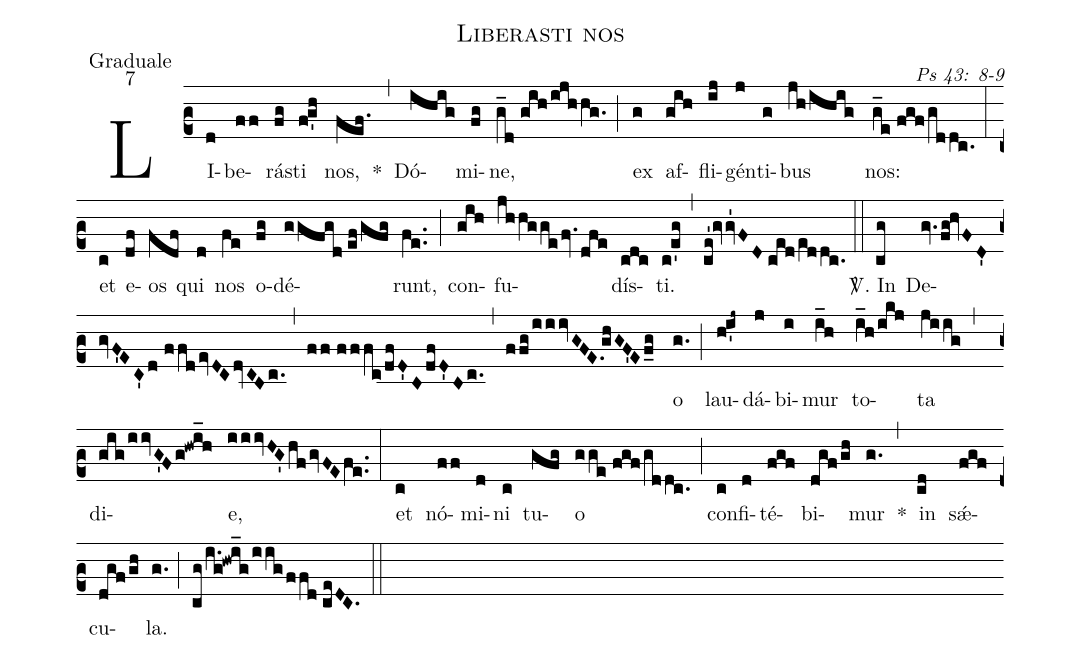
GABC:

name: Liberasti nos;
office-part: Graduale;
mode: 7;
commentary: Ps 43: 8-9;
%%
(c2) LI(d)be(ff)rás(fg)ti(fg'h) nos,(fef.) *(,) Dó(ihig)mi(fg)ne,(g_d//gih/ijhhg.) (;) ex(g) af(gih)fli(ij)gén(j)ti(g)bus(jh/ihig) nos:(g_e//fgf/gddc.) (:)
et(c) e(df)os(fdf) qui(d) nos(fe) o(fg)dé(ggfgd//ef/gfg)runt,(fe..) (;) con(gih)fu(jhhggefv.dfe)dís(cdc)ti.(c!e'g) (,) (ce'!gvgv'1FD//ced/e[ll:1]ddc.) (::)
<sp>V/</sp>. In(cg) De(gv.fg!hvFD'gvF'EC'd//ffdevDCdv[ll:1]/CBc.)(,)(ff//fffc/dfD'BdfD'Bc.)(,)(ffg/iiivGFE./[-0.5]ghGF'Ef_g)o(g.) (;) lau(hi'j~)dá(j)bi(i)mur(i_h) to(i_h/ikj)ta(jiig) (,) di(gig/iivG'Fg!hwi_h)e,(iiivHG'hfgvFEfe..) (:)
et(c) nó(ff)mi(d)ni(c) tu(gfg)o(gge//fgf/gddc.) (;) con(c)fi(d)té(fgf)bi(dgf/gh)mur(g.) *(,) in(cd) sǽ(fgf)cu(dgf/gh)la.(g.) (;) (cg/i.g!hwi_g/!iigffd//ceDC.) (::)
